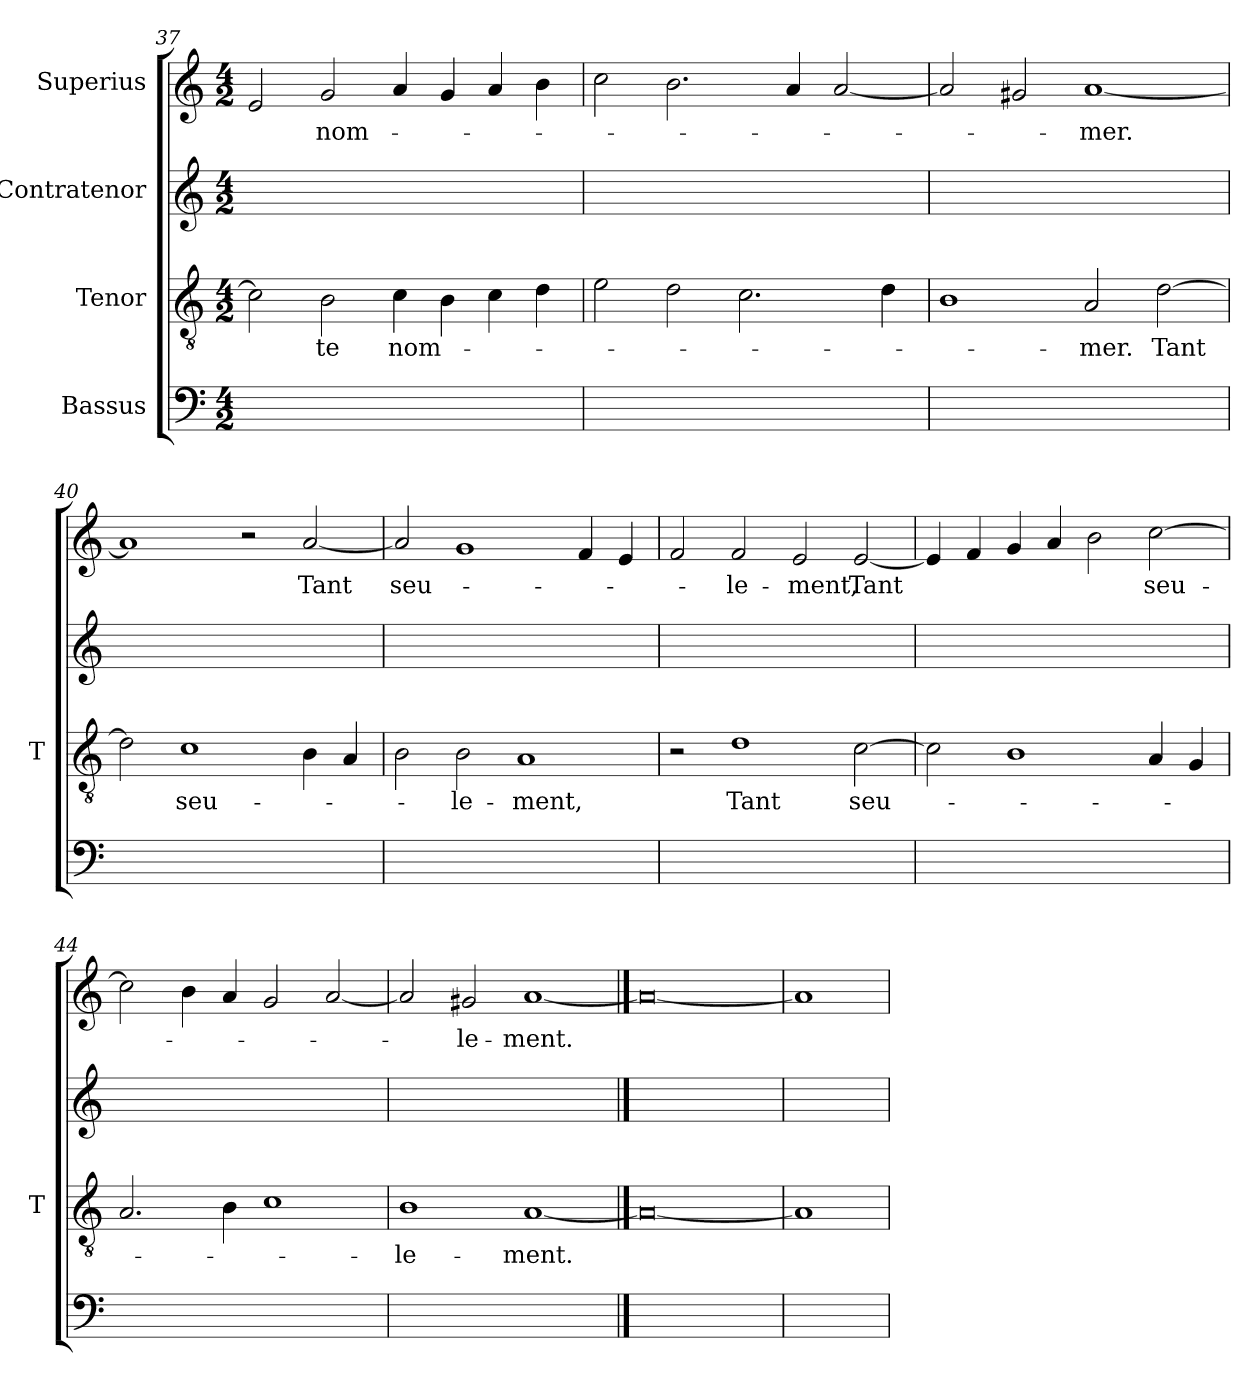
**kern	**kern	**text	**kern	**kern	**text
*part4	*part3	*part3	*part2	*part1	*part1
*staff4	*staff3	*staff3	*staff2	*staff1	*staff1
*I"Bassus	*I"Tenor	*	*I"Contratenor	*I"Superius	*
*	*I'T	*	*	*	*
*clefF4	*clefGv2	*	*clefG2	*clefG2	*
*k[]	*k[]	*	*k[]	*k[]	*
*M4/2	*M4/2	*	*M4/2	*M4/2	*
=37	=37	=37	=37	=37	=37
0ryy	2c]	.	0ryy	2e	.
.	2B	-te	.	2g	nom-
.	4c	nom-	.	4a	.
.	4B	.	.	4g	.
.	4c	.	.	4a	.
.	4d	.	.	4b	.
=38	=38	=38	=38	=38	=38
0ryy	2e	.	0ryy	2cc	.
.	2d	.	.	2.b	.
.	2.c	.	.	.	.
.	.	.	.	4a	.
.	.	.	.	[2a	.
.	4d	.	.	.	.
=39	=39	=39	=39	=39	=39
0ryy	1B	.	0ryy	2a]	.
.	.	.	.	2g#X	.
.	2A	-mer.	.	[1a	-mer.
.	[2d	-Tant	.	.	.
=40	=40	=40	=40	=40	=40
0ryy	2d]	.	0ryy	1a]	.
.	1c	seu-	.	.	.
.	.	.	.	2r	.
.	4B	.	.	[2a	-Tant
.	4A	.	.	.	.
=41	=41	=41	=41	=41	=41
0ryy	2B	.	0ryy	2a]	seu-
.	2B	le-	.	1g	.
.	1A	-ment,	.	.	.
.	.	.	.	4f	.
.	.	.	.	4e	.
=42	=42	=42	=42	=42	=42
0ryy	2r	.	0ryy	2f	.
.	1d	-Tant	.	2f	le-
.	.	.	.	2e	-ment,
.	[2c	seu-	.	[2e	-Tant
=43	=43	=43	=43	=43	=43
0ryy	2c]	.	0ryy	4e]	.
.	.	.	.	4f	.
.	1B	.	.	4g	.
.	.	.	.	4a	.
.	.	.	.	2b	.
.	4A	.	.	[2cc	seu-
.	4G	.	.	.	.
=44	=44	=44	=44	=44	=44
0ryy	2.A	.	0ryy	2cc]	.
.	.	.	.	4b	.
.	4B	.	.	4a	.
.	1c	.	.	2g	.
.	.	.	.	[2a	.
=45	=45	=45	=45	=45	=45
1ryy	1B	le-	1ryy	2a]	.
.	.	.	.	2g#X	le-
1ryy	[1A	-ment.	1ryy	[1a	-ment.
==46	==46	==46	==46	==46	==46
0ryy	0A_	.	0ryy	0a_	.
=47	=47	=47	=47	=47	=47
1ryy	1A]	.	1ryy	1a]	.
=	=	=	=	=	=
*-	*-	*-	*-	*-	*-
